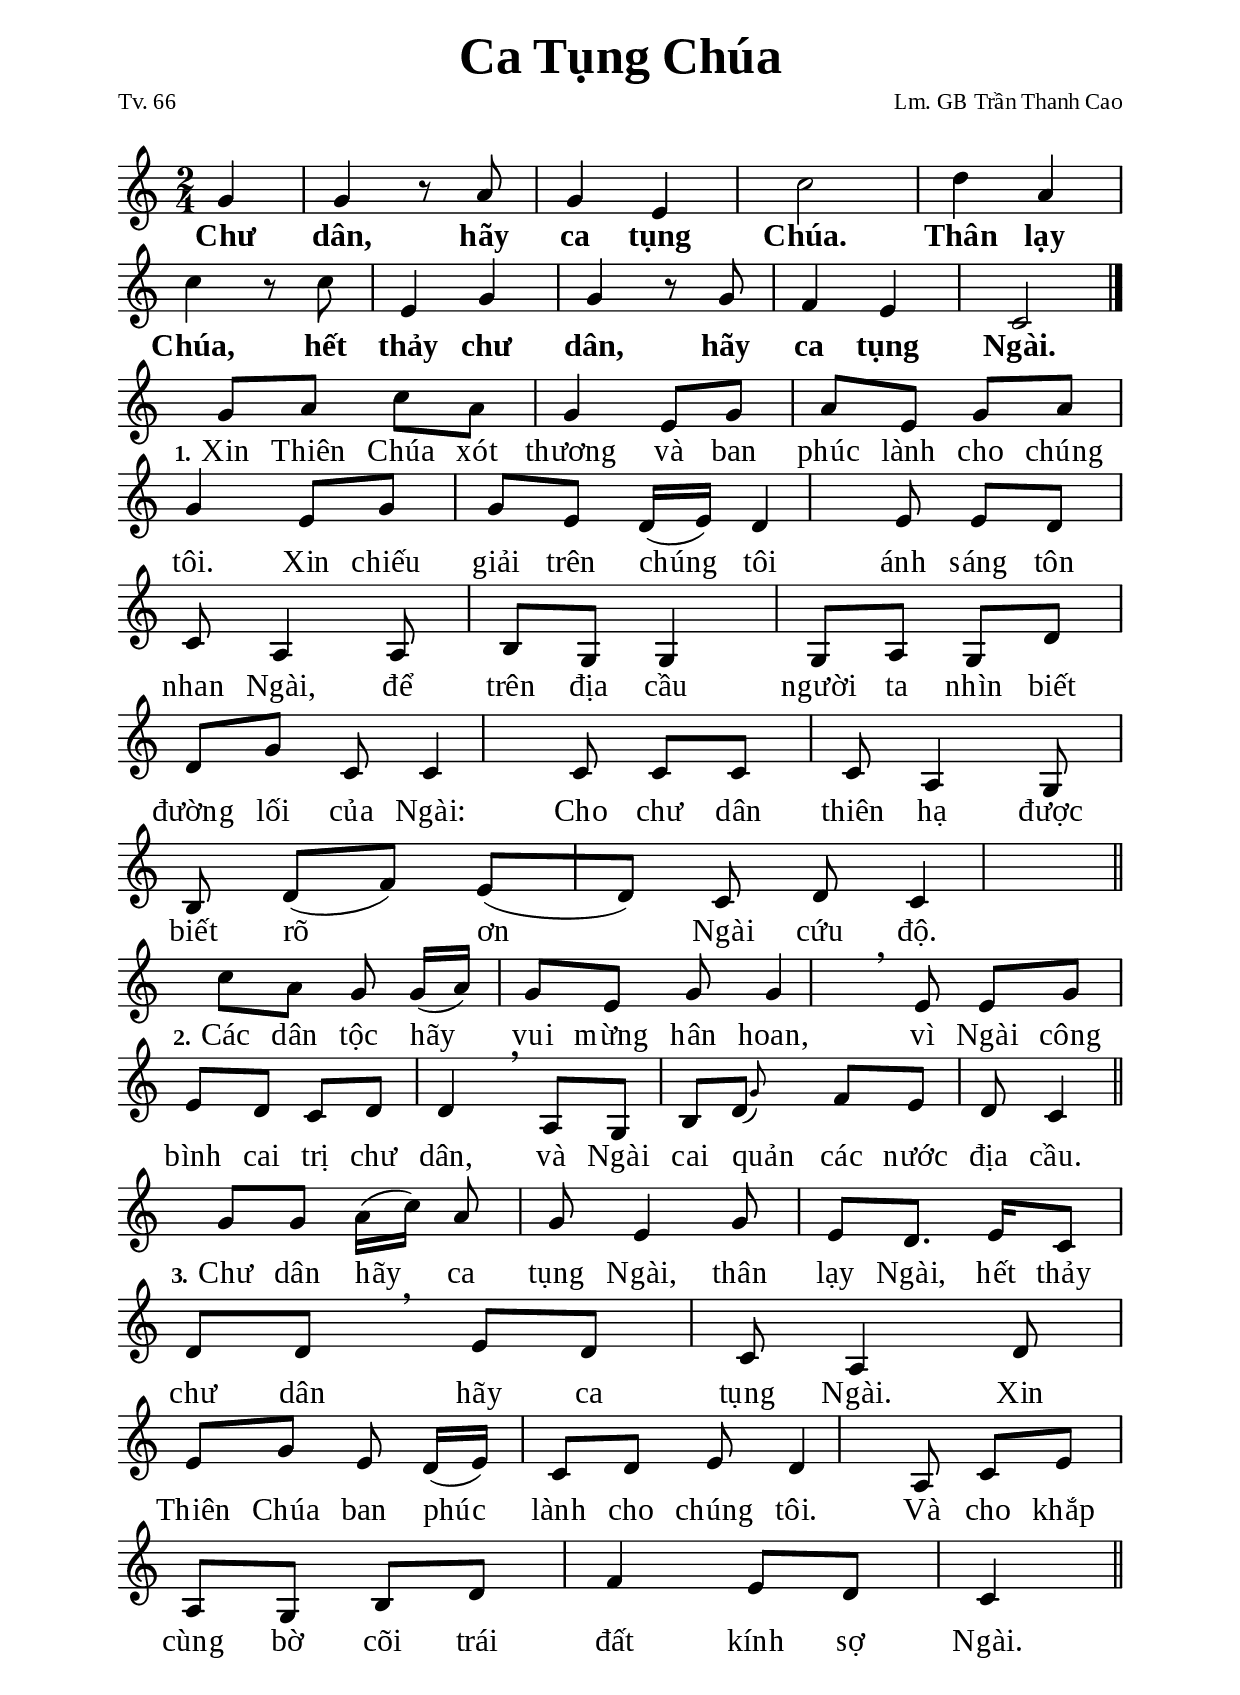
% Cài đặt chung
\version "2.20.0"
\include "english.ly"

\header {
  title = \markup { \fontsize #3 "Ca Tụng Chúa" }
  poet = "Tv. 66"
  composer = "Lm. GB Trần Thanh Cao"
  arranger = " "
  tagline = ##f
}

\paper {
  #(set-paper-size "a4")
  top-margin = 10\mm
  bottom-margin = 10\mm
  left-margin = 20\mm
  right-margin = 20\mm
  indent = #0
  #(define fonts
    (make-pango-font-tree
      "Liberation Serif"
      "Liberation Serif"
      "Liberation Serif"
      (/ 20 20)))
  page-count = #1
}

% Nhạc điệp khúc
nhacDiepKhuc= \relative c'' {
  \partial 4 g4 |
  g r8 a |
  g4 e |
  c'2 |
  d4 a |
  c4 r8 c |
  e,4 g |
  g r8 g |
  f4 e |
  c2 \bar "|."
}

% Nhạc phiên khúc
nhacPhienKhucMot = \relative c'' {
  g8 a c a g4 e8 g a e g a g4
  e8 g g e d16 ([e]) d4
  e8 e d c a4
  a8 b g g4 g8 a g d' d g c, c4
  c8 c c c a4 g8 b d ([f]) e ([d]) c d c4 \bar "||"
}


nhacPhienKhucHai = \relative c'' {
  #(define afterGraceFraction (cons 1 4))
  c8 a g g16 ([a]) g8 e g g4 \breathe
  e8 e g e d c d d4 \breathe
  a8 g b
  \afterGrace d8 (\tweak font-size #-4 g)
  f e d c4 \bar "||"
}

nhacPhienKhucBa = \relative c'' {
  g8 g a16 ([c]) a8 g e4
  g8 e d8. e16 c8 d d \breathe
  e8 d c a4 d8 e g e d16 ([e]) c8 d e d4
  a8 c e a, g b d f4 e8 d c4 \bar "||"
}

% Lời điệp khúc
loiDiepKhuc = \lyricmode {
  Chư dân, hãy ca tụng Chúa.
  Thân lạy Chúa,
  hết thảy chư dân, hãy ca tụng Ngài.
}

% Lời phiên khúc
loiPhienKhucMot = \lyricmode {
  \set stanza = #"1."
  Xin Thiên Chúa xót thương
  và ban phúc lành cho chúng tôi.
  Xin chiếu giải trên chúng tôi ánh sáng tôn nhan Ngài,
  để trên địa cầu người ta nhìn biết đường lối của Ngài:
  Cho chư dân thiên hạ được biết rõ ơn Ngài cứu độ.
}

loiPhienKhucHai = \lyricmode {
  \set stanza = #"2."
  Các dân tộc hãy vui mừng hân hoan,
  vì Ngài công bình cai trị chư dân,
  và Ngài cai quản các nước địa cầu.
}

loiPhienKhucBa = \lyricmode {
  \set stanza = #"3."
  Chư dân hãy ca tụng Ngài,
  thân lạy Ngài, hết thảy chư dân hãy ca tụng Ngài.
  Xin Thiên Chúa ban phúc lành cho chúng tôi.
  Và cho khắp cùng bờ cõi trái đất kính sợ Ngài.
}

% Dàn trang
\score {
  \new ChoirStaff <<
    \new Staff = diepKhuc \with {
        \consists "Merge_rests_engraver"
        \magnifyStaff #(magstep +1)
      }
      <<
      \new Voice = beSop {
        \key c \major \time 2/4 \stemNeutral \nhacDiepKhuc
      }
    >>
    \new Lyrics \lyricsto beSop \loiDiepKhuc
  >>
  \layout {
    \override Lyrics.LyricText.font-series = #'bold
    \override Lyrics.LyricText.font-size = #+3
    \override Lyrics.LyricSpace.minimum-distance = #2.0
    \override Score.BarNumber.break-visibility = ##(#f #f #f)
    \override Score.SpacingSpanner.uniform-stretching = ##t
  }
}

\score {
  \new ChoirStaff <<
    \new Staff = phienKhuc \with {
        \magnifyStaff #(magstep +1)
      }
      <<
      \new Voice = beSop {
        \key c \major \time 2/4 \nhacPhienKhucMot
      }
    >>
    \new Lyrics \lyricsto beSop \loiPhienKhucMot
  >>
  \layout {
    \override Staff.TimeSignature.transparent = ##t
    \override Lyrics.LyricText.font-size = #+3
    \override Lyrics.LyricSpace.minimum-distance = #2.0
    \override Score.BarNumber.break-visibility = ##(#f #f #f)
    \override Score.SpacingSpanner.uniform-stretching = ##t
    \set Score.barAlways = ##t
    \set Score.defaultBarType = ""
  } 
}

\score {
  \new ChoirStaff <<
    \new Staff = phienKhuc \with {
        \magnifyStaff #(magstep +1)
      }
      <<
      \new Voice = beSop {
        \key c \major \time 2/4 \nhacPhienKhucHai
      }
    >>
    \new Lyrics \lyricsto beSop \loiPhienKhucHai
  >>
  \layout {
    \override Staff.TimeSignature.transparent = ##t
    \override Lyrics.LyricText.font-size = #+3
    \override Lyrics.LyricSpace.minimum-distance = #2.0
    \override Score.BarNumber.break-visibility = ##(#f #f #f)
    \override Score.SpacingSpanner.uniform-stretching = ##t
    \set Score.barAlways = ##t
    \set Score.defaultBarType = ""
  } 
}

\score {
  \new ChoirStaff <<
    \new Staff = phienKhuc \with {
        \magnifyStaff #(magstep +1)
      }
      <<
      \new Voice = beSop {
        \key c \major \time 2/4 \nhacPhienKhucBa
      }
    >>
    \new Lyrics \lyricsto beSop \loiPhienKhucBa
  >>
  \layout {
    \override Staff.TimeSignature.transparent = ##t
    \override Lyrics.LyricText.font-size = #+3
    \override Lyrics.LyricSpace.minimum-distance = #2.0
    \override Score.BarNumber.break-visibility = ##(#f #f #f)
    \override Score.SpacingSpanner.uniform-stretching = ##t
    \set Score.barAlways = ##t
    \set Score.defaultBarType = ""
  } 
}
